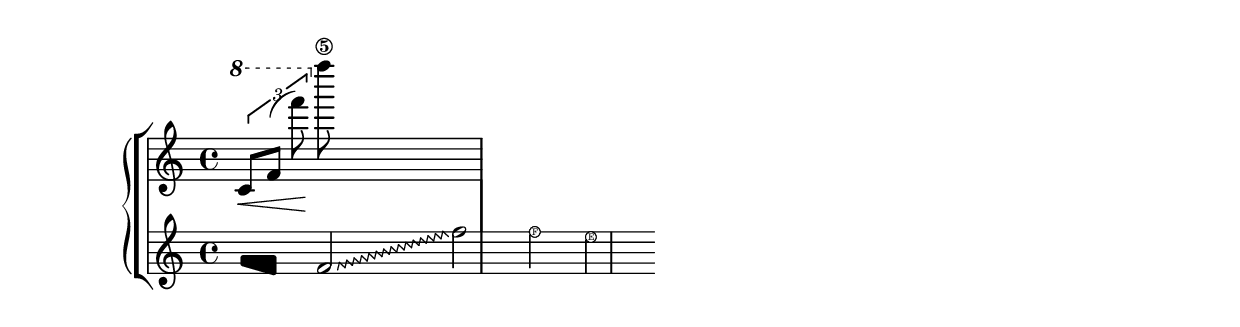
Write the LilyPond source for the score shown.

\header {
  texidoc = "Excercise all output functions"
}

\version "2.5.0"

\paper { raggedright = ##t }

\relative {
  \new StaffGroup \new PianoStaff <<
    \new Staff <<
      {
	#(set-octavation 1)
	\times 2/3 {  c'8[\< f]( f''\!)  }
	#(set-octavation 0)
	<f \5>
      }
      \skip 1 >>
    \new Staff \relative c'' {
      \makeClusters { <g a>8 <e a> }
      \override Glissando #'style = #'zigzag
      f2 \glissando f'
      \override NoteHead #'print-function = #Note_head::brew_ez_stencil
      \override NoteHead #'Y-extent-callback = #'()
      \override NoteHead #'X-extent-callback = #'()
      f e 
    }
  >>
}
